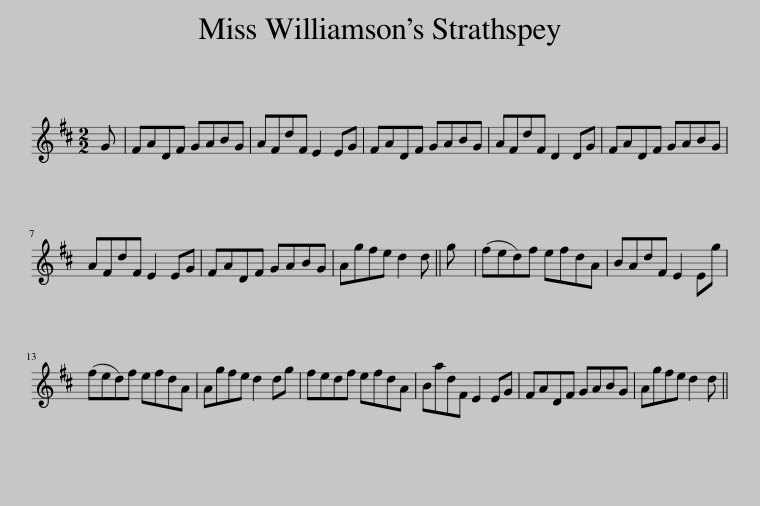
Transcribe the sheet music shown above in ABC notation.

X:1
L:1/8
M:2/2
I:linebreak $
K:D
V:1 treble
V:1
 G | FADF GABG | AFdF E2 EG | FADF GABG | AFdF D2 DG | %5
 FADF GABG |$ AFdF E2 EG | FADF GABG | Agfe d2 d || g | %10
 (fed)f efdA | BAdF E2 Eg |$ (fed)f efdA | Agfe d2 dg | fedf efdA | %15
 BadF E2 EG | FADF GABG | Agfe d2 d || %18
